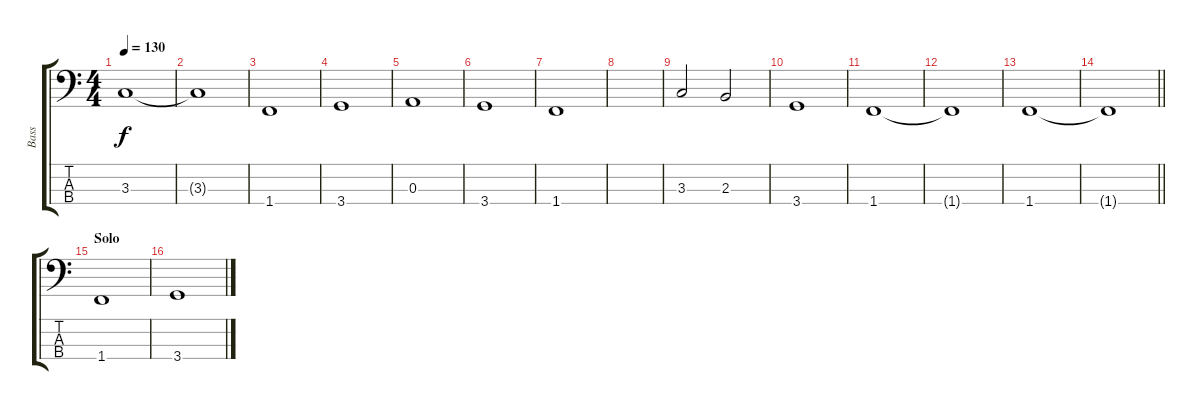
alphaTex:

\track ("Bass" "Bass") {instrument electricbasspick}
\staff {score tabs}
\tuning (G2 D2 A1 E1) {hide}
\ts (4 4)
\tempo 130
\clef f4
\ks c
3.3.1{dy f} |
3.3{t}.1 |
1.4.1 |
3.4.1 |
0.3.1 |
3.4.1 |
1.4.1 |
|
3.3.2 2.3.2 |
3.4.1 |
1.4.1 |
1.4{t}.1 |
1.4.1 |
\barLineRight lightlight
1.4{t}.1 |
\section ("" "Solo")
1.4.1 |
3.4.1
